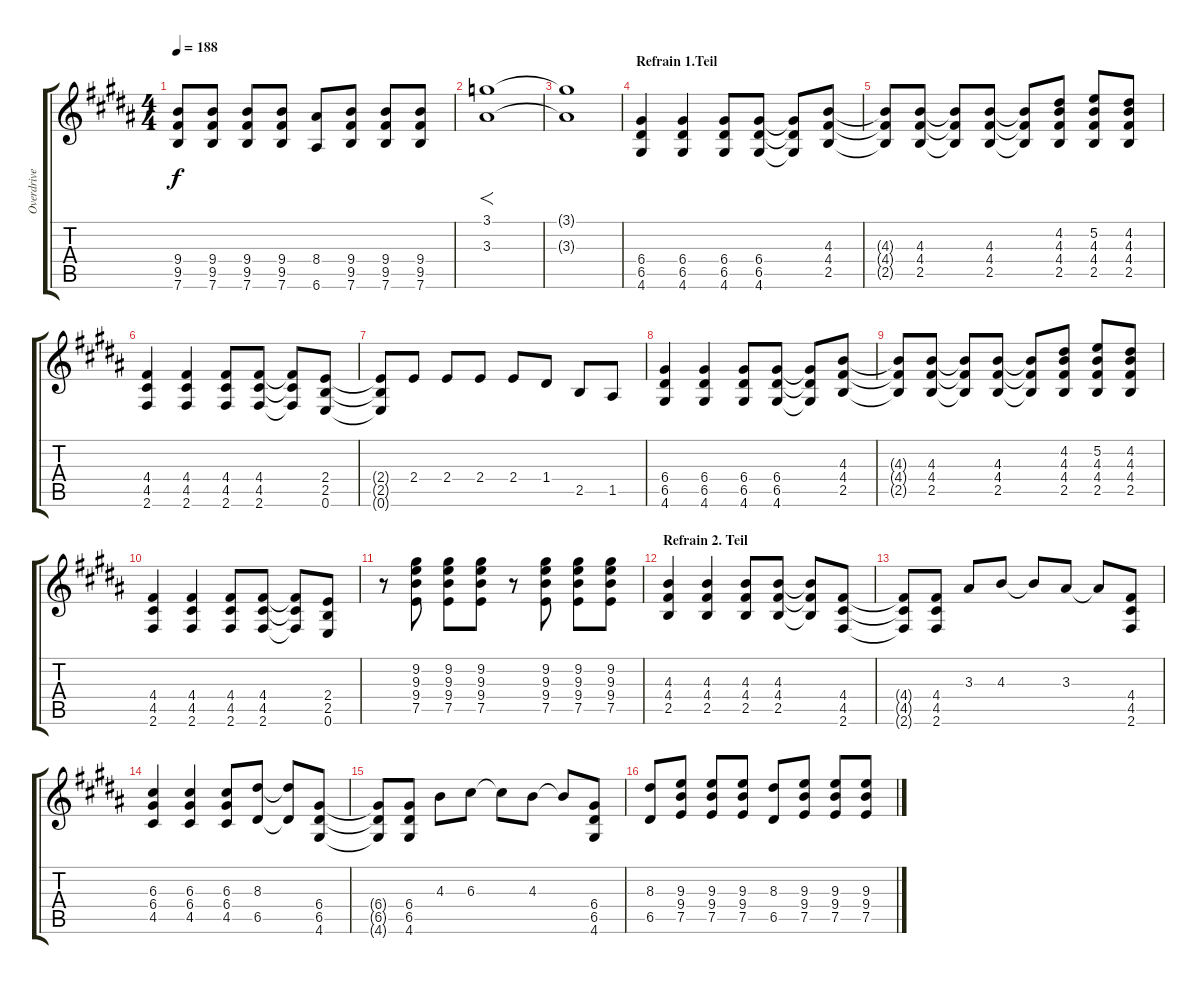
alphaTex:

\track ("Overdrive" "Overdrive") {instrument overdrivenguitar}
\staff {score tabs}
\tuning (E4 B3 G3 D3 A2 E2) {hide}
\ts (4 4)
\tempo 188
\clef g2
\ks b
(9.4 9.5 7.6).8{dy f} (9.4 9.5 7.6).8 (9.4 9.5 7.6).8 (9.4 9.5 7.6).8 (8.4 6.6).8 (9.4 9.5 7.6).8 (9.4 9.5 7.6).8 (9.4 9.5 7.6).8 |
(3.1 3.3).1{f volume 16} |
(3.1{t} 3.3{t}).1 |
\section ("" "Refrain 1.Teil")
(6.4 6.5 4.6).4{volume 11} (6.4 6.5 4.6).4 (6.4 6.5 4.6).8 (6.4 6.5 4.6).8 (6.4{t} 6.5{t} 4.6{t}).8 (4.3 4.4 2.5).8 |
(4.3{t} 4.4{t} 2.5{t}).8 (4.3 4.4 2.5).8 (4.3{t} 4.4{t} 2.5{t}).8 (4.3 4.4 2.5).8 (4.3{t} 4.4{t} 2.5{t}).8 (4.2 4.3 4.4 2.5).8 (5.2 4.3 4.4 2.5).8 (4.2 4.3 4.4 2.5).8 |
(4.4 4.5 2.6).4 (4.4 4.5 2.6).4 (4.4 4.5 2.6).8 (4.4 4.5 2.6).8 (4.4{t} 4.5{t} 2.6{t}).8 (2.4 2.5 0.6).8 |
(2.4{t} 2.5{t} 0.6{t}).8 2.4.8 2.4.8 2.4.8 2.4.8 1.4.8 2.5.8 1.5.8 |
(6.4 6.5 4.6).4 (6.4 6.5 4.6).4 (6.4 6.5 4.6).8 (6.4 6.5 4.6).8 (6.4{t} 6.5{t} 4.6{t}).8 (4.3 4.4 2.5).8 |
(4.3{t} 4.4{t} 2.5{t}).8 (4.3 4.4 2.5).8 (4.3{t} 4.4{t} 2.5{t}).8 (4.3 4.4 2.5).8 (4.3{t} 4.4{t} 2.5{t}).8 (4.2 4.3 4.4 2.5).8 (5.2 4.3 4.4 2.5).8 (4.2 4.3 4.4 2.5).8 |
(4.4 4.5 2.6).4 (4.4 4.5 2.6).4 (4.4 4.5 2.6).8 (4.4 4.5 2.6).8 (4.4{t} 4.5{t} 2.6{t}).8 (2.4 2.5 0.6).8 |
r.8 (9.2 9.3 9.4 7.5).8 (9.2 9.3 9.4 7.5).8 (9.2 9.3 9.4 7.5).8 r.8 (9.2 9.3 9.4 7.5).8 (9.2 9.3 9.4 7.5).8 (9.2 9.3 9.4 7.5).8 |
\section ("" "Refrain 2. Teil")
(4.3 4.4 2.5).4 (4.3 4.4 2.5).4 (4.3 4.4 2.5).8 (4.3 4.4 2.5).8 (4.3{t} 4.4{t} 2.5{t}).8 (4.4 4.5 2.6).8 |
(4.4{t} 4.5{t} 2.6{t}).8 (4.4 4.5 2.6).8 3.3.8 4.3.8 4.3{t}.8 3.3.8 3.3{t}.8 (4.4 4.5 2.6).8 |
(6.3 6.4 4.5).4 (6.3 6.4 4.5).4 (6.3 6.4 4.5).8 (8.3 6.5).8 (8.3{t} 6.5{t}).8 (6.4 6.5 4.6).8 |
(6.4{t} 6.5{t} 4.6{t}).8 (6.4 6.5 4.6).8 4.3.8 6.3.8 6.3{t}.8 4.3.8 4.3{t}.8 (6.4 6.5 4.6).8 |
(8.3 6.5).8 (9.3 9.4 7.5).8 (9.3 9.4 7.5).8 (9.3 9.4 7.5).8 (8.3 6.5).8 (9.3 9.4 7.5).8 (9.3 9.4 7.5).8 (9.3 9.4 7.5).8
